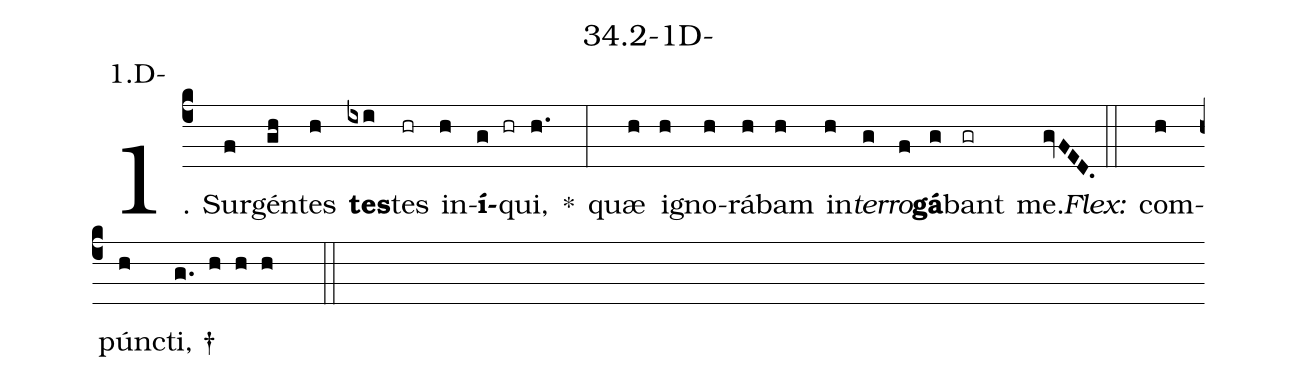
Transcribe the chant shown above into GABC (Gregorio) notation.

name: 34.2-1D-;
annotation: 1.D-;
%%
(c4)1. Sur(f)gén(gh)tes(h) <b>tes</b>(ixi)tes(hr) in(h)<b>í</b>(g hr)qui,(h.) *(:) quæ(h) i(h)gno(h)rá(h)bam(h) in(h)<i>ter</i>(g)<i>ro</i>(f)<b>gá</b>(g)bant(gr) me.(gvFED.) (::)
<i>Flex:</i>()  com(h)púnc(h)ti, †(g. h h h  ::)

%E(h) u(h) o(g) u(f) a(g) e.(gvFED.) (::)
